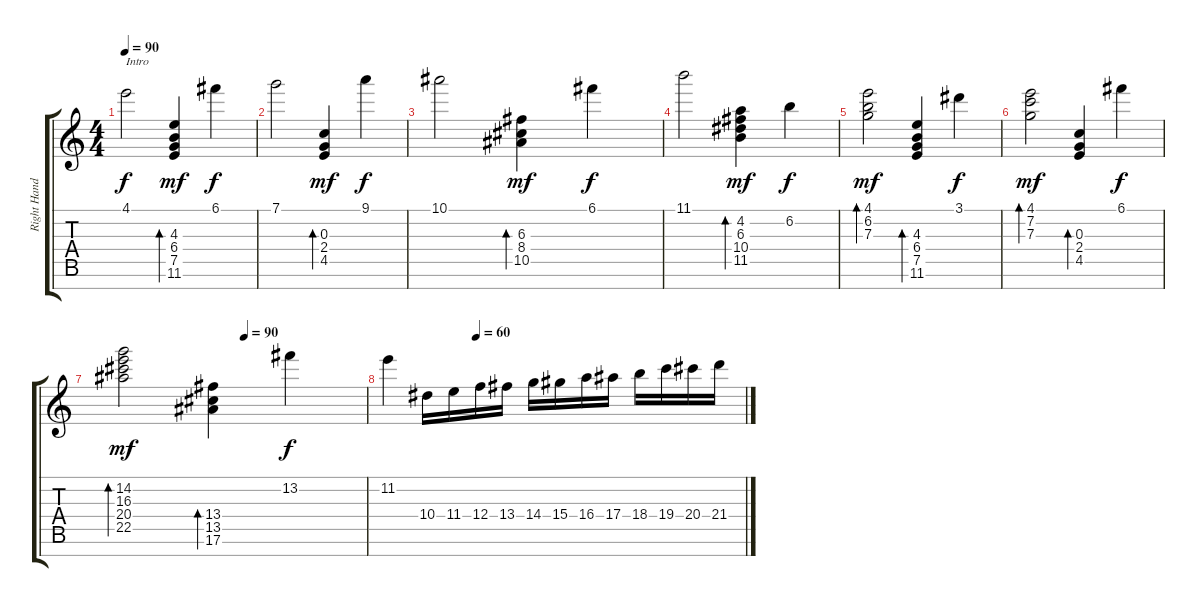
\track ("Right Hand" "Right Hand") {instrument acousticgrandpiano}
\staff {score tabs}
\tuning (C6 F5 C5 F4 C4 F3 A2) {hide}
\ts (4 4)
\tempo 90
\tempo 60
\tempo 90
\clef g2
\ks c
4.1.2{txt "Intro" dy f volume 10 instrument acousticgrandpiano} (4.3 6.4 7.5 11.6).4{bd 240 dy mf} 6.1.4{dy f} |
7.1.2 (0.3 2.4 4.5).4{bd 480 dy mf} 9.1.4{dy f} |
10.1.2 (6.3 8.4 10.5).4{bd 240 dy mf} 6.1.4{dy f} |
11.1.2 (4.2 6.3 10.4 11.5).4{bd 240 dy mf} 6.2.4{dy f} |
(4.1 6.2 7.3).2{bd 240 dy mf} (4.3 6.4 7.5 11.6).4{bd 240} 3.1.4{dy f} |
(4.1 7.2 7.3).2{bd 240 dy mf} (0.3 2.4 4.5).4{bd 480} 6.1.4{dy f} |
\tempo (90 0.5)
(14.2 16.3 20.4 22.5).2{bd 240 dy mf} (13.4 13.5 17.6).4{bd 240} 13.2.4{dy f} |
\tempo (60 0.25)
11.2.4 10.4.16 11.4.16 12.4.16 13.4.16 14.4.16 15.4.16 16.4.16 17.4.16 18.4.16 19.4.16 20.4.16 21.4.16
